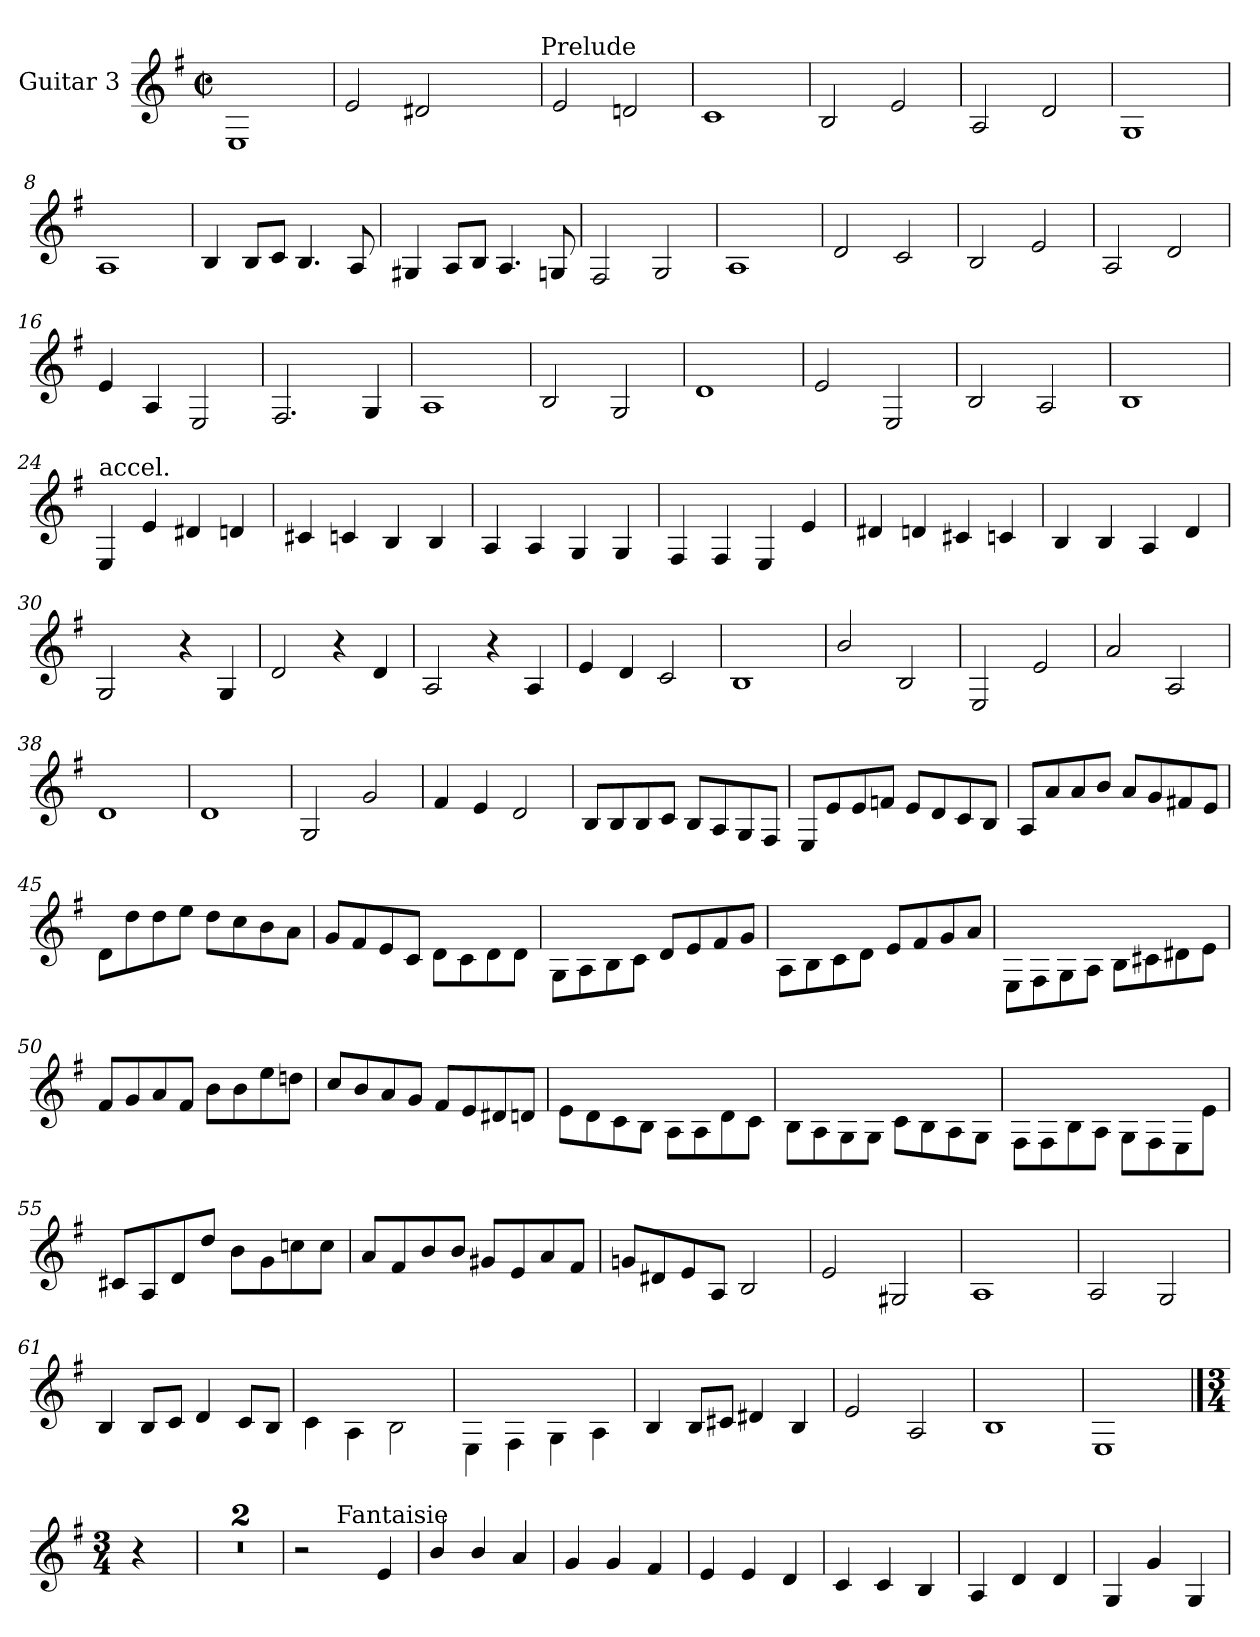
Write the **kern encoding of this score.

**kern
*part1
*staff1
*I"Guitar 3
*I'Gtr. 3
!!LO:PB:g=z
*clefG2
*ITrd7c12
*k[f#]
*e:
*M2/2
*met(c|)
*MM68
=1
1EEi
=2
*^
2Ei/	2ryy
2D#Xi/	4ryy
.	8ryy
.	16ryy
.	32ryy
.	64ryy
.	128...ryy
!	!LO:TX:a:t=Prelude
.	1024ryy
*v	*v
=3
2Ei/
2Dni/
=4
1Ci
=5
2BBi/
2Ei/
=6
2AAi/
2Di/
!!LO:LB:g=z
=7
1GGi
=8
1AAi
=9
4BBi/
8BBi/L
8Ci/J
4.BBi/
8AAi/
=10
4GG#Xi/
8AAi/L
8BBi/J
4.AAi/
8GGni/
=11
2FF#i/
2GGi/
!!LO:LB:g=z
=12
1AAi
=13
2Di/
2Ci/
=14
2BBi/
2Ei/
=15
2AAi/
2Di/
=16
4Ei/
4AAi/
2EEi/
!!LO:LB:g=z
=17
2.FF#i/
4GGi/
=18
1AAi
=19
2BBi/
2GGi/
=20
1Di
=21
2Ei/
2EEi/
=22
2BBi/
2AAi/
!!LO:LB:g=z
=23
1BBi
=24
!LO:TX:t=accel.
4EEi/
4Ei/
4D#Xi/
4Dni/
=25
4C#Xi/
4Cni/
4BBi/
4BBi/
=26
4AAi/
4AAi/
4GGi/
4GGi/
=27
4FF#i/
4FF#i/
4EEi/
4Ei/
=28
4D#Xi/
4Dni/
4C#Xi/
4Cni/
!!LO:LB:g=z
=29
4BBi/
4BBi/
4AAi/
4Di/
=30
*^
2GGi/	4ryy
*MM84	*
.	2.ryy
4r	.
4GGi/	.
*v	*v
=31
2Di/
4r
4Di/
=32
2AAi/
4r
4AAi/
=33
4Ei/
4Di/
2Ci/
!!LO:PB:g=z
=34
1BBi
=35
2Bi/
2BBi/
=36
2EEi/
2Ei/
=37
2Ai/
2AAi/
!!LO:LB:g=z
=38
1Di
=39
1Di
=40
2GGi/
2Gi/
=41
4F#i/
4Ei/
2Di/
!!LO:LB:g=z
=42
8BBi/L
8BBi/
8BBi/
8Ci/J
8BBi/L
8AAi/
8GGi/
8FF#i/J
=43
8EEi/L
8Ei/
8Ei/
8Fni/J
8Ei/L
8Di/
8Ci/
8BBi/J
=44
8AAi/L
8Ai/
8Ai/
8Bi/J
8Ai/L
8Gi/
8F#Xi/
8Ei/J
=45
8Di\L
8di\
8di\
8ei\J
8di\L
8ci\
8Bi\
8Ai\J
=46
8Gi/L
8F#i/
8Ei/
8Ci/J
8Di\L
8Ci\
8Di\
8Di\J
!!LO:LB:g=z
=47
8GGi\L
8AAi\
8BBi\
8Ci\J
8Di/L
8Ei/
8F#i/
8Gi/J
=48
8AAi\L
8BBi\
8Ci\
8Di\J
8Ei/L
8F#i/
8Gi/
8Ai/J
=49
8EEi\L
8FF#i\
8GGi\
8AAi\J
8BBi\L
8C#Xi\
8D#Xi\
8Ei\J
=50
8F#i/L
8Gi/
8Ai/
8F#i/J
8Bi\L
8Bi\
8ei\
8dni\J
!!LO:LB:g=z
=51
8ci/L
8Bi/
8Ai/
8Gi/J
8F#i/L
8Ei/
8D#Xi/
8Dni/J
=52
8Ei\L
8Di\
8Ci\
8BBi\J
8AAi\L
8AAi\
8Di\
8Ci\J
=53
8BBi\L
8AAi\
8GGi\
8GGi\J
8Ci\L
8BBi\
8AAi\
8GGi\J
=54
8FF#i\L
8FF#i\
8BBi\
8AAi\J
8GGi\L
8FF#i\
8EEi\
8Ei\J
!!LO:LB:g=z
=55
8C#Xi/L
8AAi/
8Di/
8di/J
8Bi\L
8Gi\
8cni\
8ci\J
=56
8Ai/L
8F#i/
8Bi/
8Bi/J
8G#Xi/L
8Ei/
8Ai/
8F#i/J
=57
8Gni/L
8D#Xi/
8Ei/
8AAi/J
2BBi/
!!LO:LB:g=z
=58
*MM72
2Ei/
2GG#Xi/
=59
1AAi
=60
2AAi/
2GGi/
=61
4BBi/
8BBi/L
8Ci/J
4Di/
8Ci/L
8BBi/J
=62
4Ci\
4AAi\
2BBi\
!!LO:LB:g=z
=63
4EEi\
4FF#i\
4GGi\
4AAi\
=64
4BBi/
8BBi/L
8C#Xi/J
4D#Xi/
4BBi/
=65
2Ei/
2AAi/
=66
1BBi
=67
1EEi
!!LO:PB:g=z
==68
*M3/4
*MM144
4r
=1
!LO:N:vis=1
2.r
=2
!LO:N:vis=1
2.r
=3
*^
2r	4ryy
!	!LO:TX:a:t=Fantaisie
.	2ryy
4Ei/	.
*v	*v
=4
4Bi/
4Bi/
4Ai/
=5
4Gi/
4Gi/
4F#i/
=6
4Ei/
4Ei/
4Di/
=7
4Ci/
4Ci/
4BBi/
!!LO:LB:g=z
=8
4AAi/
4Di/
4Di/
=9
4GGi/
4Gi/
4GGi/
=
*-
